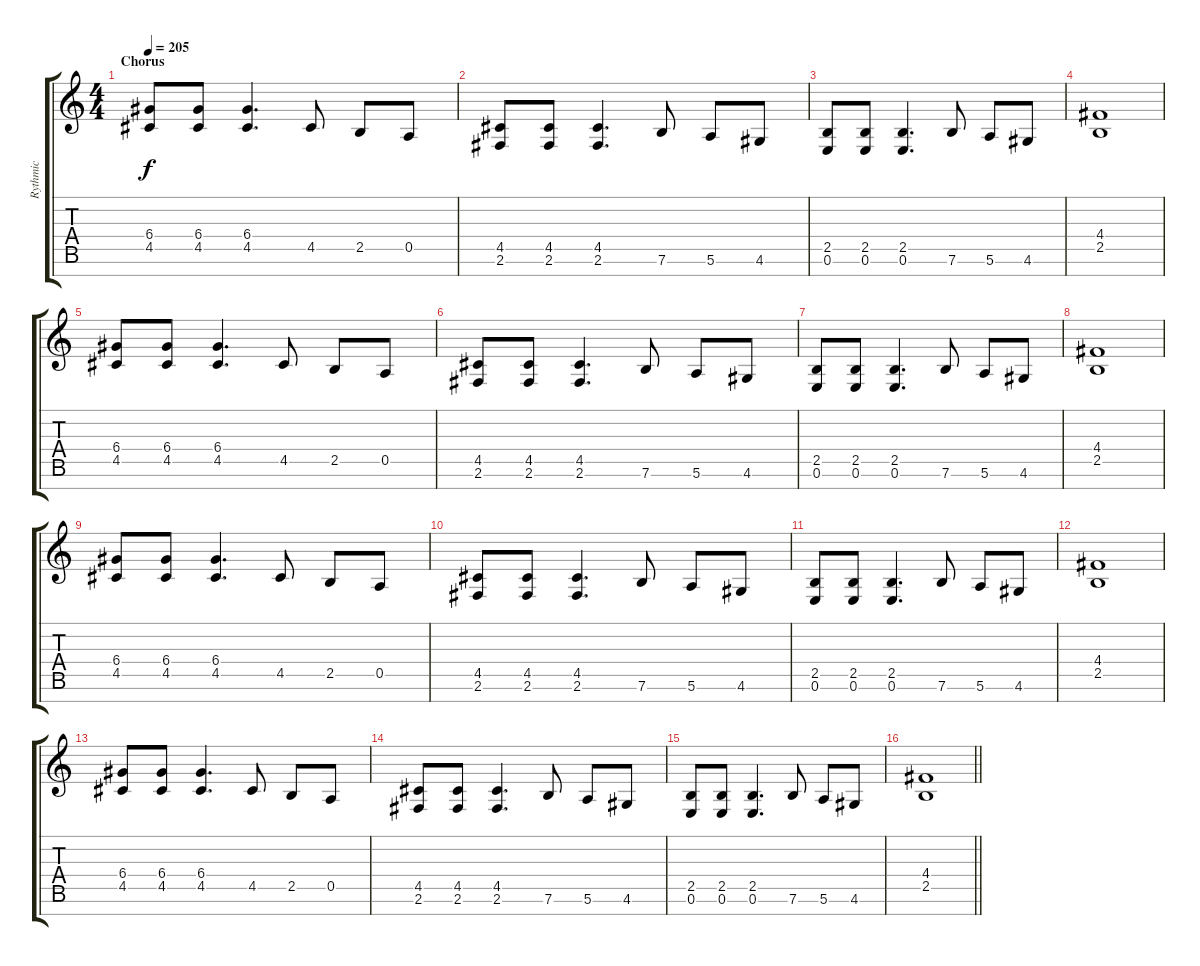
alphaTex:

\track ("Rythmic" "Rythmic") {instrument overdrivenguitar}
\staff {score tabs}
\tuning (E4 B3 G3 D3 A2 E2 B1) {hide}
\ts (4 4)
\section ("" "Chorus")
\tempo 205
\clef g2
\ks c
(6.4 4.5).8{dy f} (6.4 4.5).8 (6.4 4.5).4{d} 4.5.8 2.5.8 0.5.8 |
(4.5 2.6).8 (4.5 2.6).8 (4.5 2.6).4{d} 7.6.8 5.6.8 4.6.8 |
(2.5 0.6).8 (2.5 0.6).8 (2.5 0.6).4{d} 7.6.8 5.6.8 4.6.8 |
(4.4 2.5).1 |
(6.4 4.5).8 (6.4 4.5).8 (6.4 4.5).4{d} 4.5.8 2.5.8 0.5.8 |
(4.5 2.6).8 (4.5 2.6).8 (4.5 2.6).4{d} 7.6.8 5.6.8 4.6.8 |
(2.5 0.6).8 (2.5 0.6).8 (2.5 0.6).4{d} 7.6.8 5.6.8 4.6.8 |
(4.4 2.5).1 |
(6.4 4.5).8 (6.4 4.5).8 (6.4 4.5).4{d} 4.5.8 2.5.8 0.5.8 |
(4.5 2.6).8 (4.5 2.6).8 (4.5 2.6).4{d} 7.6.8 5.6.8 4.6.8 |
(2.5 0.6).8 (2.5 0.6).8 (2.5 0.6).4{d} 7.6.8 5.6.8 4.6.8 |
(4.4 2.5).1 |
(6.4 4.5).8 (6.4 4.5).8 (6.4 4.5).4{d} 4.5.8 2.5.8 0.5.8 |
(4.5 2.6).8 (4.5 2.6).8 (4.5 2.6).4{d} 7.6.8 5.6.8 4.6.8 |
(2.5 0.6).8 (2.5 0.6).8 (2.5 0.6).4{d} 7.6.8 5.6.8 4.6.8 |
\barLineRight lightlight
(4.4 2.5).1
